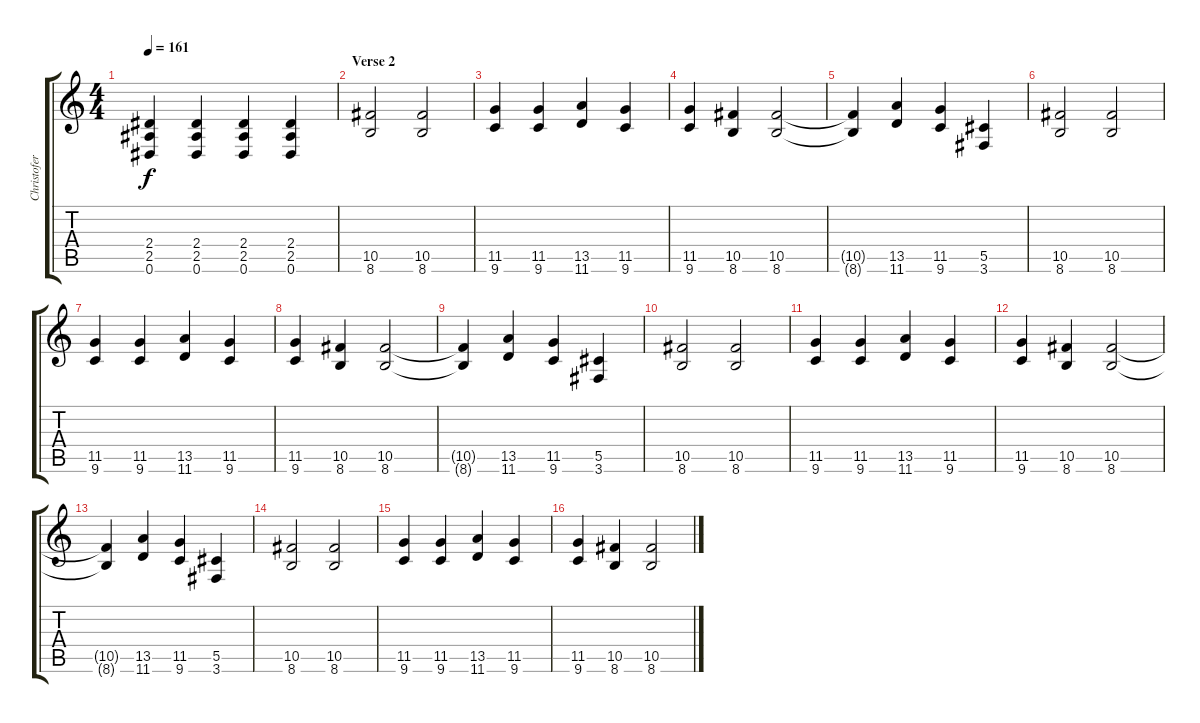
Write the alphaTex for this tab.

\track ("Christofer Johnsson" "Christofer") {instrument overdrivenguitar}
\staff {score tabs}
\tuning (Eb4 Bb3 Gb3 Db3 Ab2 Eb2) {hide}
\ts (4 4)
\tempo 161
\clef g2
\ks c
(2.4 2.5 0.6).4{dy f} (2.4 2.5 0.6).4 (2.4 2.5 0.6).4 (2.4 2.5 0.6).4 |
\section ("" "Verse 2")
(10.5 8.6).2 (10.5 8.6).2 |
(11.5 9.6).4 (11.5 9.6).4 (13.5 11.6).4 (11.5 9.6).4 |
(11.5 9.6).4 (10.5 8.6).4 (10.5 8.6).2 |
(10.5{t} 8.6{t}).4 (13.5 11.6).4 (11.5 9.6).4 (5.5 3.6).4 |
(10.5 8.6).2 (10.5 8.6).2 |
(11.5 9.6).4 (11.5 9.6).4 (13.5 11.6).4 (11.5 9.6).4 |
(11.5 9.6).4 (10.5 8.6).4 (10.5 8.6).2 |
(10.5{t} 8.6{t}).4 (13.5 11.6).4 (11.5 9.6).4 (5.5 3.6).4 |
(10.5 8.6).2 (10.5 8.6).2 |
(11.5 9.6).4 (11.5 9.6).4 (13.5 11.6).4 (11.5 9.6).4 |
(11.5 9.6).4 (10.5 8.6).4 (10.5 8.6).2 |
(10.5{t} 8.6{t}).4 (13.5 11.6).4 (11.5 9.6).4 (5.5 3.6).4 |
(10.5 8.6).2 (10.5 8.6).2 |
(11.5 9.6).4 (11.5 9.6).4 (13.5 11.6).4 (11.5 9.6).4 |
(11.5 9.6).4 (10.5 8.6).4 (10.5 8.6).2
